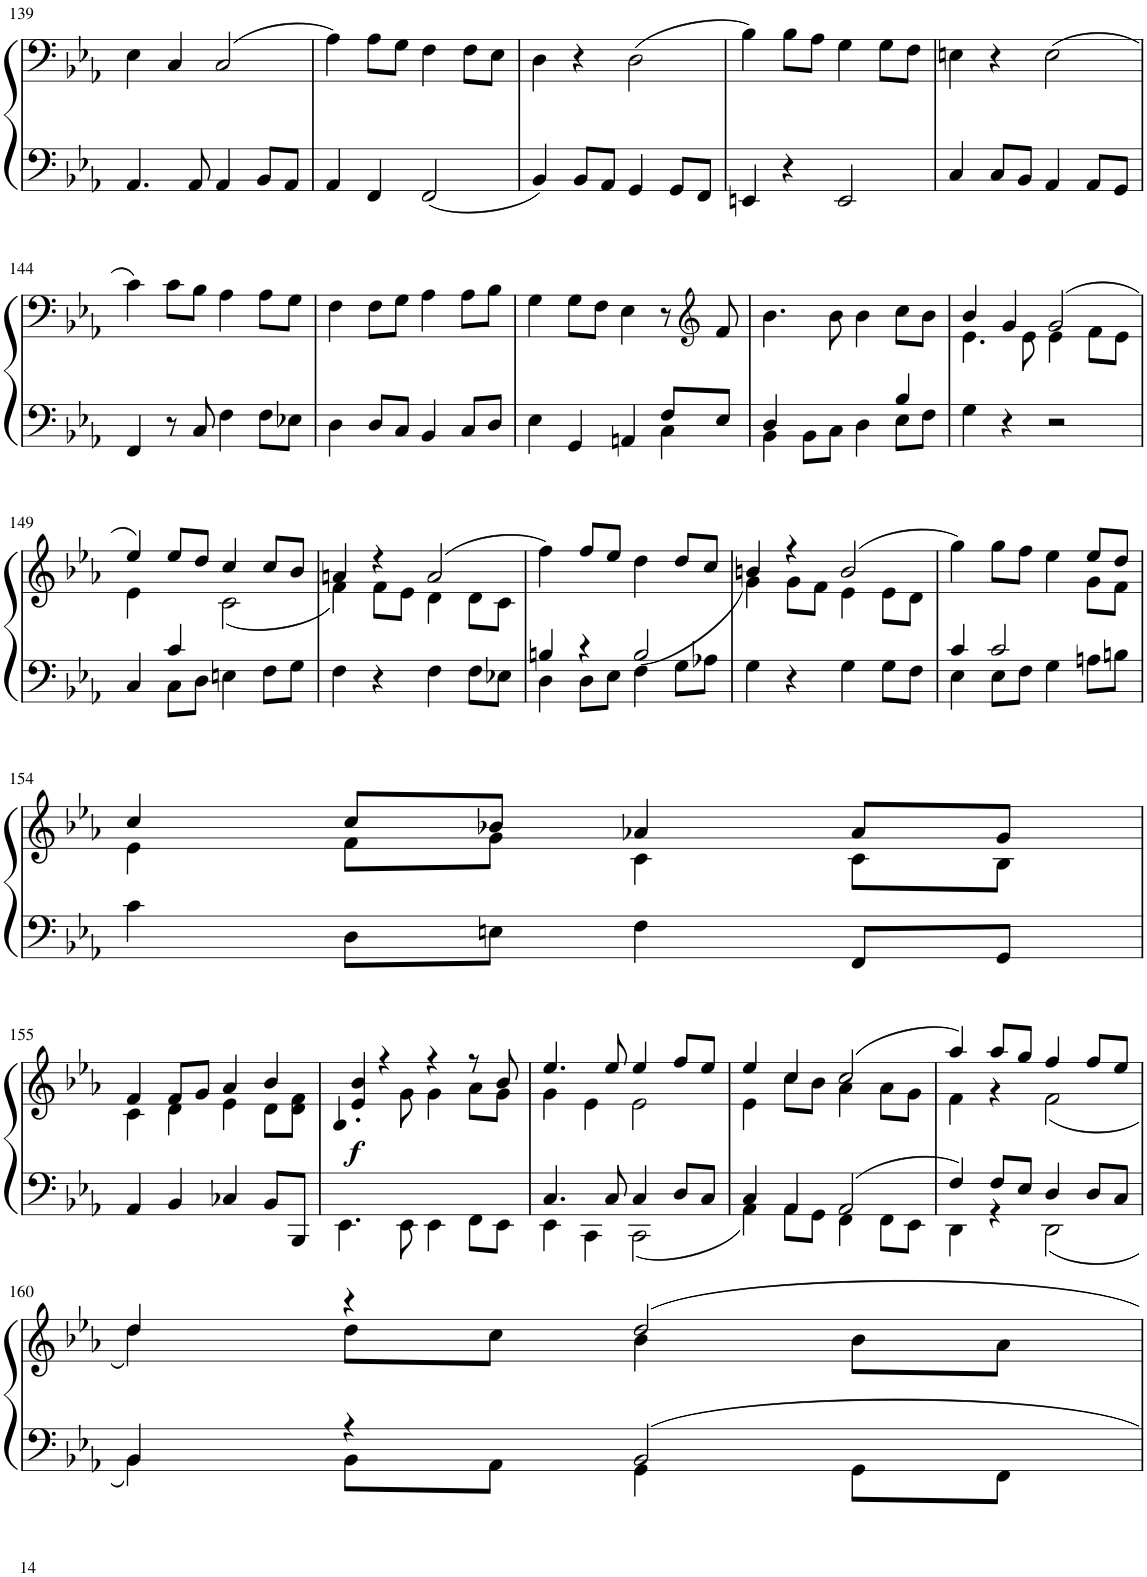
**kern	**kern	**dynam
*part1	*part1	*part1
*staff2	*staff1	*staff1/2
*I"Piano	*	*
*I'Pno	*	*
!!LO:PB:g=z
*clefF4	*clefF4	*
*k[b-e-a-]	*k[b-e-a-]	*
*M4/4	*M4/4	*
*met(c|)	*met(c|)	*
=139	=139	=139
4.AA-/	4E-\	.
.	4C/	.
8AA-/	.	.
4AA-/	(2C/	.
8BB-/L	.	.
8AA-/J	.	.
=140	=140	=140
4AA-/	4A-\)	.
4FF/	8A-\L	.
.	8G\J	.
2FF/	4F\	.
.	8F\L	.
.	8E-\J	.
=141	=141	=141
4BB-/	4D\	.
8BB-/L	4r	.
8AA-/J	.	.
4GG/	(2D\	.
8GG/L	.	.
8FF/J	.	.
=142	=142	=142
4EEn/	4B-\)	.
4r	8B-\L	.
.	8A-\J	.
2EE/	4G\	.
.	8G\L	.
.	8F\J	.
=143	=143	=143
4C/	4En\	.
8C/L	4r	.
8BB-/J	.	.
4AA-/	(2E\	.
8AA-/L	.	.
8GG/J	.	.
!!LO:LB:g=z
=144	=144	=144
4FF/	4c\)	.
8r	8c\L	.
8C/	8B-\J	.
4F\	4A-\	.
8F\L	8A-\L	.
8E-X\J	8G\J	.
=145	=145	=145
4D\	4F\	.
8D/L	8F\L	.
8C/J	8G\J	.
4BB-/	4A-\	.
8C/L	8A-\L	.
8D/J	8B-\J	.
=146	=146	=146
*^	*	*
4E-\	2.ryy	4G\	.
4GG/	.	8G\L	.
.	.	8F\J	.
4AAn/	.	4E-\	.
8F/L	4C\	8r	.
*	*	*clefG2	*
8E-/J	.	8f/	.
=147	=147	=147	=147
4D/	4BB-\	4.b-\	.
8BB-\L	2ryy	.	.
8C\J	.	8b-\	.
4D\	.	4b-\	.
4B-/	8E-\L	8cc\L	.
.	8F\J	8b-\J	.
*v	*v	*	*
=148	=148	=148
*	*^	*
4G\	4b-/	4.e-\	.
4r	4g/	.	.
.	.	8e-\	.
2r	(2g/	4e-\	.
.	.	8f\L	.
.	.	8e-\J	.
!!LO:LB:g=z	!!
=149	=149	=149	=149
*^	*	*	*
4ryy	4C/	4ee-/)	4e-\	.
4c/	8C\L	8ee-/L	4ryy	.
.	8D\J	8dd/J	.	.
2ryy	4En\	4cc/	(2c\	.
.	8F\L	8cc/L	.	.
.	8G\J	8b-/J	.	.
*v	*v	*	*	*
=150	=150	=150	=150
4F\	4an/	4f\)	.
4r	4r	8f\L	.
.	.	8e-\J	.
4F\	(2a/	4d\	.
8F\L	.	8d\L	.
8E-X\J	.	8c\J	.
*	*v	*v	*
=151	=151	=151
*^	*	*
4Bn/	4D\	4ff\)	.
4r	8D\L	8ff/L	.
.	8E-\J	8ee-/J	.
(2B/	4F\	4dd\	.
.	8G\L	8dd/L	.
.	8A-X\J	8cc/J	.
*v	*v	*	*
=152	=152	=152
*	*^	*
4G\	4bn/	4g\)	.
4r	4r	8g\L	.
.	.	8f\J	.
4G\	(2b/	4e-\	.
8G\L	.	8e-\L	.
8F\J	.	8d\J	.
=153	=153	=153	=153
*^	*	*	*
4c/	4E-\	4gg\)	2.ryy	.
2c/	8E-\L	8gg\L	.	.
.	8F\J	8ff\J	.	.
.	4G\	4ee-\	.	.
8An\L	4ryy	8ee-/L	8g\L	.
8Bn\J	.	8dd/J	8f\J	.
*v	*v	*	*	*
!!LO:LB:g=z	!!
=154	=154	=154	=154
4c\	4cc/	4e-\	.
8D\L	8cc/L	8f\L	.
8En\J	8b-X/J	8g\J	.
4F\	4a-X/	4c\	.
8FF/L	8a-/L	8c\L	.
8GG/J	8g/J	8B-\J	.
!!LO:LB:g=z	!!
=155	=155	=155	=155
4AA-/	4f/	4c\	.
4BB-/	8f/L	4d\	.
.	8g/J	.	.
4C-X/	4a-/	4e-\	.
8BB-/L	4b-/	8d\L	.
8BBB-/J	.	8d\ 8f\J	.
=156	=156	=156	=156
!	!	!	!LO:DY:b
4.EE-\	4e-/ 4b-/	4.g\	f
.	4r	.	.
8EE-\	.	8g\	.
4EE-\	4r	4g\	.
8FF\L	8r	8a-\L	.
8EE-\J	8b-/	8g\J	.
=157	=157	=157	=157
*^	*	*	*
4.C/	4EE-\	4.ee-/	4g\	.
.	4CC\	.	4e-\	.
8C/	.	8ee-/	.	.
4C/	2CC\	4ee-/	2e-\	.
8D/L	.	8ff/L	.	.
8C/J	.	8ee-/J	.	.
=158	=158	=158	=158	=158
4C/	4AA-\	4ee-/	4e-\	.
4AA-/	8AA-\L	4cc/	8cc\L	.
.	8GG\J	.	8b-\J	.
2AA-/	4FF\	(2cc/	4a-\	.
.	8FF\L	.	8a-\L	.
.	8EE-\J	.	8g\J	.
=159	=159	=159	=159	=159
4F/	4DD\	4aa-/)	4f\	.
8F/L	4r	8aa-/L	4r	.
8E-/J	.	8gg/J	.	.
4D/	2DD\	4ff/	(2f\	.
8D/L	.	8ff/L	.	.
8C/J	.	8ee-/J	.	.
!!LO:LB:g=z	!!
=160	=160	=160	=160	=160
4BB-/	4BB-\	4dd/	4dd\)	.
4r	8BB-\L	4r	8dd\L	.
.	8AA-\J	.	8cc\J	.
2BB-/	4GG\	2dd/	4b-\	.
.	8GG\L	.	8b-\L	.
.	8FF\J	.	8a-\J	.
*v	*v	*	*	*
*	*v	*v	*
=	=	=
*-	*-	*-
